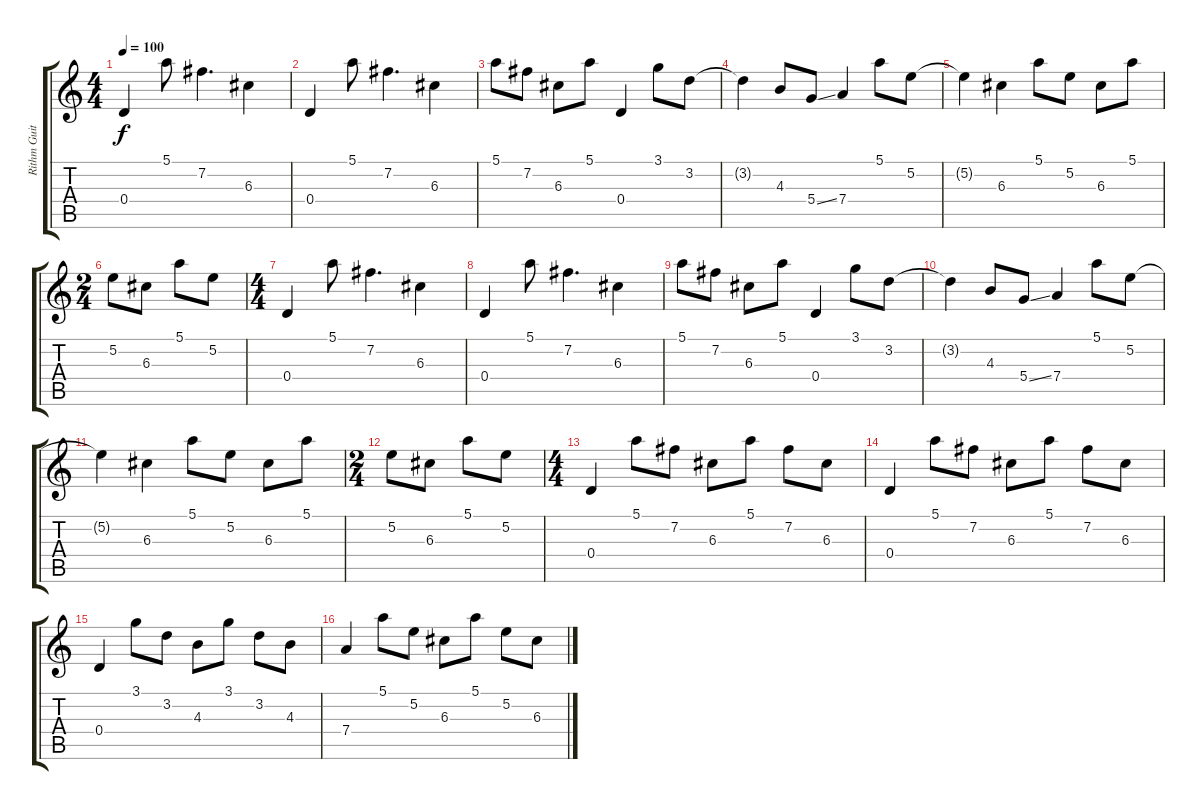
\track ("Rithm Guitar" "Rithm Guit") {instrument acousticguitarsteel}
\staff {score tabs}
\tuning (E4 B3 G3 D3 A2 E2) {hide}
\ts (4 4)
\tempo 100
\clef g2
\ks c
0.4.4{dy f instrument acousticguitarsteel} 5.1.8 7.2.4{d} 6.3.4 |
0.4.4 5.1.8 7.2.4{d} 6.3.4 |
5.1.8 7.2.8 6.3.8 5.1.8 0.4.4 3.1.8 3.2.8 |
3.2{t}.4 4.3.8 5.4{ss}.8 7.4.4 5.1.8 5.2.8 |
5.2{t}.4 6.3.4 5.1.8 5.2.8 6.3.8 5.1.8 |
\ts (2 4)
5.2.8 6.3.8 5.1.8 5.2.8 |
\ts (4 4)
0.4.4 5.1.8 7.2.4{d} 6.3.4 |
0.4.4 5.1.8 7.2.4{d} 6.3.4 |
5.1.8 7.2.8 6.3.8 5.1.8 0.4.4 3.1.8 3.2.8 |
3.2{t}.4 4.3.8 5.4{ss}.8 7.4.4 5.1.8 5.2.8 |
5.2{t}.4 6.3.4 5.1.8 5.2.8 6.3.8 5.1.8 |
\ts (2 4)
5.2.8 6.3.8 5.1.8 5.2.8 |
\ts (4 4)
0.4.4 5.1.8 7.2.8 6.3.8 5.1.8 7.2.8 6.3.8 |
0.4.4 5.1.8 7.2.8 6.3.8 5.1.8 7.2.8 6.3.8 |
0.4.4 3.1.8 3.2.8 4.3.8 3.1.8 3.2.8 4.3.8 |
7.4.4 5.1.8 5.2.8 6.3.8 5.1.8 5.2.8 6.3.8
